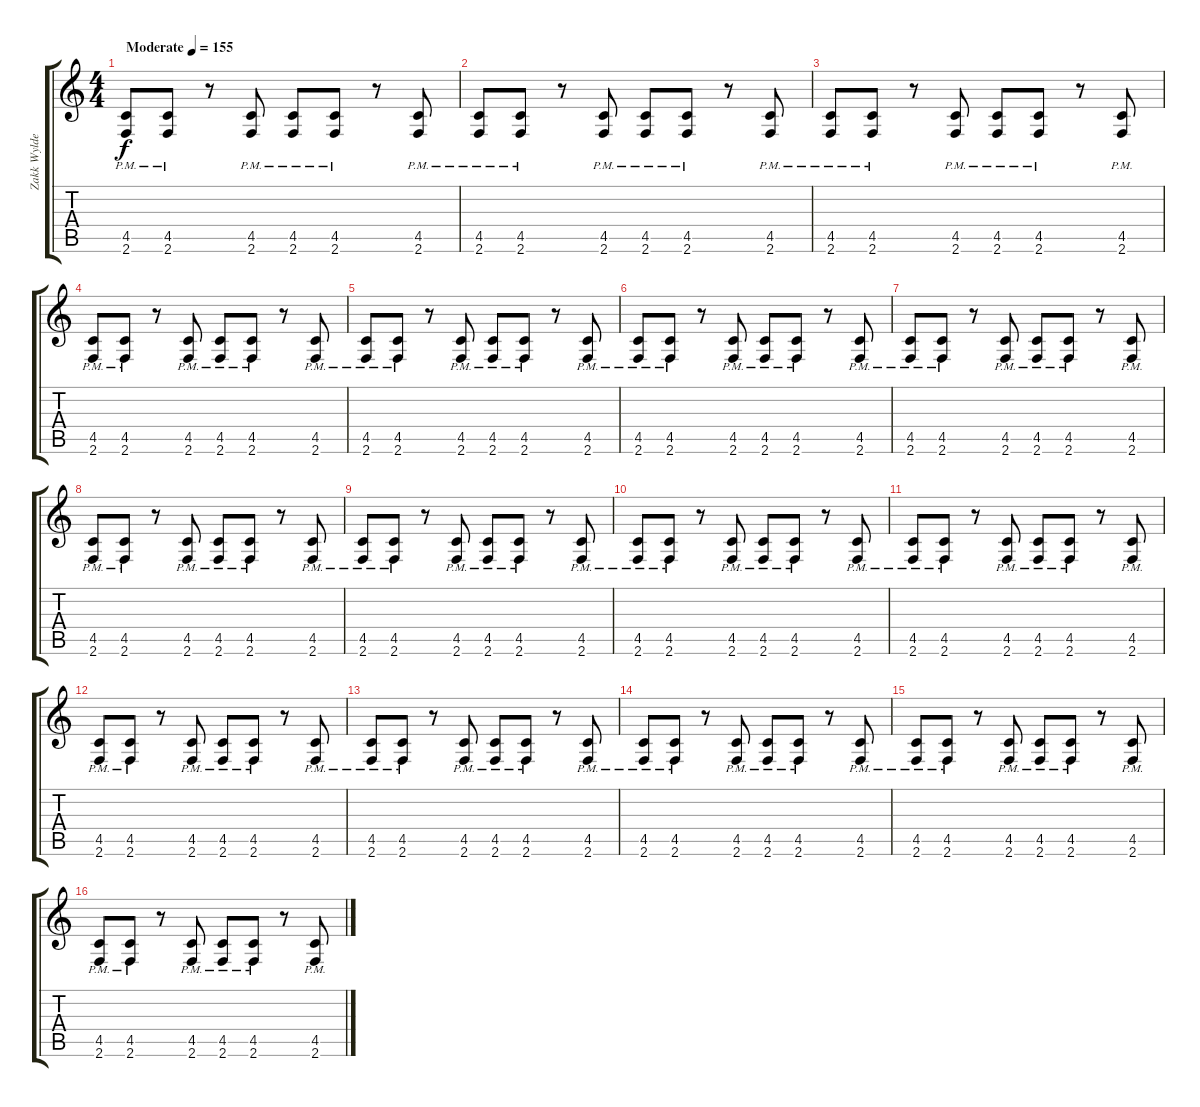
\track ("Zakk Wylde - Rhytm Guitar II" "Zakk Wylde") {instrument overdrivenguitar}
\staff {score tabs}
\tuning (Eb4 Bb3 Gb3 Db3 Ab2 Eb2) {hide}
\ts (4 4)
\tempo (155 "Moderate")
\clef g2
\ks c
(4.5{pm} 2.6{pm}).8{dy f instrument overdrivenguitar} (4.5{pm} 2.6{pm}).8 r.8 (4.5{pm} 2.6{pm}).8 (4.5{pm} 2.6{pm}).8 (4.5{pm} 2.6{pm}).8 r.8 (4.5{pm} 2.6{pm}).8 |
(4.5{pm} 2.6{pm}).8 (4.5{pm} 2.6{pm}).8 r.8 (4.5{pm} 2.6{pm}).8 (4.5{pm} 2.6{pm}).8 (4.5{pm} 2.6{pm}).8 r.8 (4.5{pm} 2.6{pm}).8 |
(4.5{pm} 2.6{pm}).8 (4.5{pm} 2.6{pm}).8 r.8 (4.5{pm} 2.6{pm}).8 (4.5{pm} 2.6{pm}).8 (4.5{pm} 2.6{pm}).8 r.8 (4.5{pm} 2.6{pm}).8 |
(4.5{pm} 2.6{pm}).8 (4.5{pm} 2.6{pm}).8 r.8 (4.5{pm} 2.6{pm}).8 (4.5{pm} 2.6{pm}).8 (4.5{pm} 2.6{pm}).8 r.8 (4.5{pm} 2.6{pm}).8 |
(4.5{pm} 2.6{pm}).8 (4.5{pm} 2.6{pm}).8 r.8 (4.5{pm} 2.6{pm}).8 (4.5{pm} 2.6{pm}).8 (4.5{pm} 2.6{pm}).8 r.8 (4.5{pm} 2.6{pm}).8 |
(4.5{pm} 2.6{pm}).8 (4.5{pm} 2.6{pm}).8 r.8 (4.5{pm} 2.6{pm}).8 (4.5{pm} 2.6{pm}).8 (4.5{pm} 2.6{pm}).8 r.8 (4.5{pm} 2.6{pm}).8 |
(4.5{pm} 2.6{pm}).8 (4.5{pm} 2.6{pm}).8 r.8 (4.5{pm} 2.6{pm}).8 (4.5{pm} 2.6{pm}).8 (4.5{pm} 2.6{pm}).8 r.8 (4.5{pm} 2.6{pm}).8 |
(4.5{pm} 2.6{pm}).8 (4.5{pm} 2.6{pm}).8 r.8 (4.5{pm} 2.6{pm}).8 (4.5{pm} 2.6{pm}).8 (4.5{pm} 2.6{pm}).8 r.8 (4.5{pm} 2.6{pm}).8 |
(4.5{pm} 2.6{pm}).8 (4.5{pm} 2.6{pm}).8 r.8 (4.5{pm} 2.6{pm}).8 (4.5{pm} 2.6{pm}).8 (4.5{pm} 2.6{pm}).8 r.8 (4.5{pm} 2.6{pm}).8 |
(4.5{pm} 2.6{pm}).8 (4.5{pm} 2.6{pm}).8 r.8 (4.5{pm} 2.6{pm}).8 (4.5{pm} 2.6{pm}).8 (4.5{pm} 2.6{pm}).8 r.8 (4.5{pm} 2.6{pm}).8 |
(4.5{pm} 2.6{pm}).8 (4.5{pm} 2.6{pm}).8 r.8 (4.5{pm} 2.6{pm}).8 (4.5{pm} 2.6{pm}).8 (4.5{pm} 2.6{pm}).8 r.8 (4.5{pm} 2.6{pm}).8 |
(4.5{pm} 2.6{pm}).8 (4.5{pm} 2.6{pm}).8 r.8 (4.5{pm} 2.6{pm}).8 (4.5{pm} 2.6{pm}).8 (4.5{pm} 2.6{pm}).8 r.8 (4.5{pm} 2.6{pm}).8 |
(4.5{pm} 2.6{pm}).8 (4.5{pm} 2.6{pm}).8 r.8 (4.5{pm} 2.6{pm}).8 (4.5{pm} 2.6{pm}).8 (4.5{pm} 2.6{pm}).8 r.8 (4.5{pm} 2.6{pm}).8 |
(4.5{pm} 2.6{pm}).8 (4.5{pm} 2.6{pm}).8 r.8 (4.5{pm} 2.6{pm}).8 (4.5{pm} 2.6{pm}).8 (4.5{pm} 2.6{pm}).8 r.8 (4.5{pm} 2.6{pm}).8 |
(4.5{pm} 2.6{pm}).8 (4.5{pm} 2.6{pm}).8 r.8 (4.5{pm} 2.6{pm}).8 (4.5{pm} 2.6{pm}).8 (4.5{pm} 2.6{pm}).8 r.8 (4.5{pm} 2.6{pm}).8 |
(4.5{pm} 2.6{pm}).8 (4.5{pm} 2.6{pm}).8 r.8 (4.5{pm} 2.6{pm}).8 (4.5{pm} 2.6{pm}).8 (4.5{pm} 2.6{pm}).8 r.8 (4.5{pm} 2.6{pm}).8
